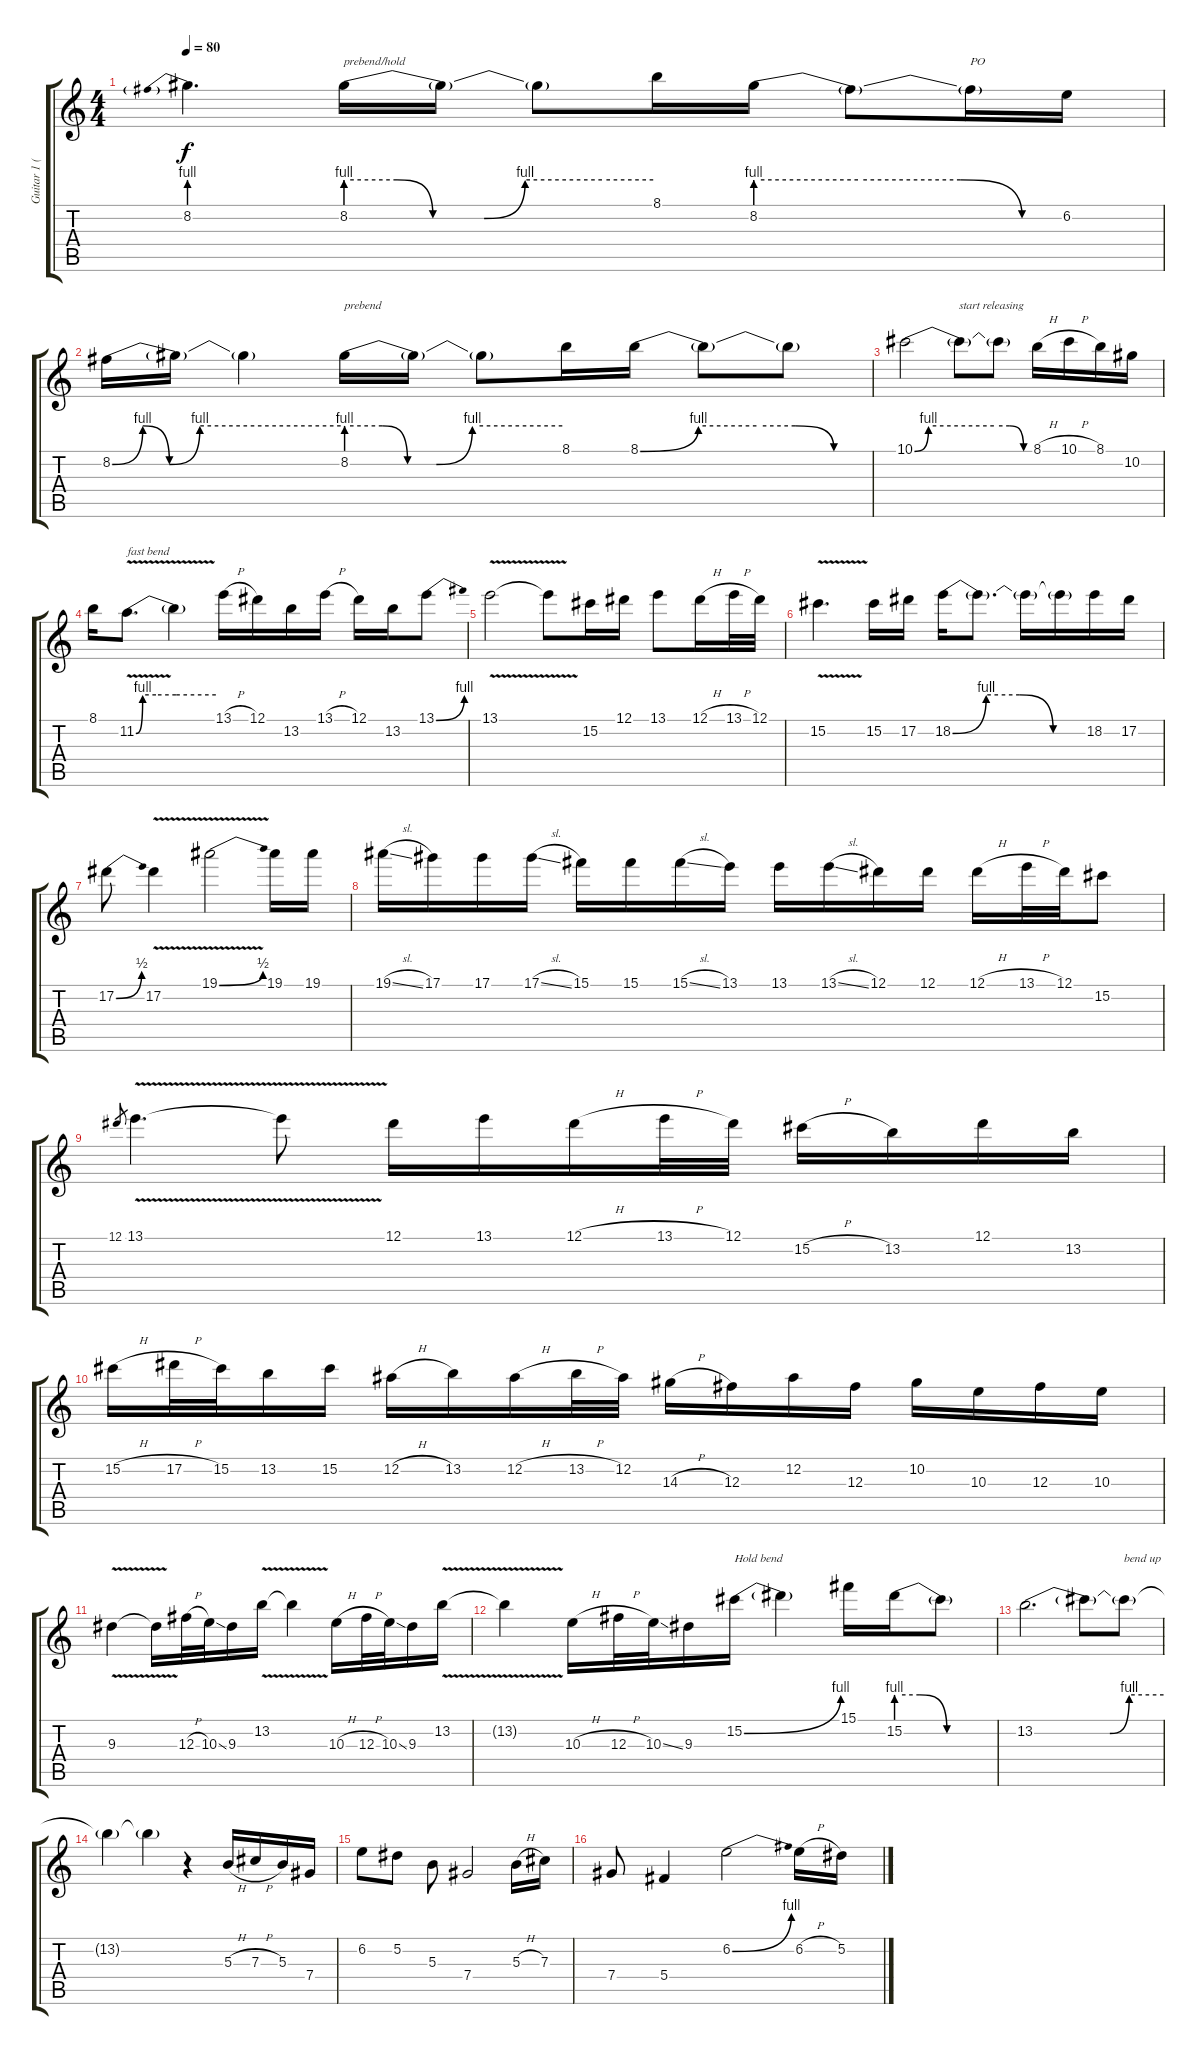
\track ("Guitar 1 (Slash)" "Guitar 1 (") {instrument overdrivenguitar}
\staff {score tabs}
\tuning (Eb4 Bb3 Gb3 Db3 Ab2 Eb2) {hide}
\ts (4 4)
\tempo 80
\clef g2
\ks c
8.2{be (prebend 0 4 60 4)}.4{d dy f} 8.2{be (custom 0 4 10 4 17 0 27 0 35 4 50 4 60 4)}.16{txt "prebend/hold"} 8.2{t}.16 8.2{t}.8 8.1.16 8.2{be (custom 0 4 20 4 40 4 52 0 60 0)}.16 8.2{t}.8 8.2{t}.16{txt "PO"} 6.2.16 |
8.2{be (custom 0 0 8 4 15 0 23 4 60 4)}.16 8.2{t}.16 8.2{t}.4 8.2{be (custom 0 4 10 4 17 0 25 0 35 4 60 4)}.16{txt "prebend"} 8.2{t}.16 8.2{t}.8 8.1.16 8.1{be (custom 0 0 15 4 30 4 40 4 50 0 60 0)}.16 8.1{t}.8 8.1{t}.8 |
10.1{be (custom 0 0 7 4 40 4 48 4 55 0 60 0)}.2 10.1{t}.8{txt "start releasing"} 10.1{t}.8 8.1{h}.16 10.1{h}.16 8.1.16 10.2.16 |
8.1.16 11.2{be (custom 0 0 5 4 15 4 30 4 60 4) v}.8{d txt "fast bend"} 11.2{t}.4 13.1{h}.16 12.1.16 13.2.16 13.1{h}.16 12.1.16 13.2.16 13.1{be (bend 0 0 60 4)}.8 |
13.1{v}.2 13.1{t}.8 15.2.16 12.1.16 13.1.8 12.1{h}.16 13.1{h}.32 12.1.32 |
15.2{v}.4{d} 15.2.16 17.2.16 18.2{be (custom 0 0 15 4 30 4 45 0 60 0)}.16 18.2{t}.8{d} 18.2{t}.16 18.2{t}.16 18.2.16 17.2.16 |
17.2{be (bend 0 0 60 2)}.8 17.2{v}.4 19.1{be (bend 0 0 60 2) v}.2 19.1.16 19.1.16 |
19.1{sl}.16 17.1.16 17.1.16 17.1{sl}.16 15.1.16 15.1.16 15.1{sl}.16 13.1.16 13.1.16 13.1{sl}.16 12.1.16 12.1.16 12.1{h}.16 13.1{h}.32 12.1.32 15.2.8 |
12.1.8{gr} 13.1{v}.4{d} 13.1{t}.8 12.1.16 13.1.16 12.1{h}.16 13.1{h}.32 12.1.32 15.2{h}.16 13.2.16 12.1.16 13.2.16 |
15.2{h}.16 17.2{h}.32 15.2.32 13.2.16 15.2.16 12.2{h}.16 13.2.16 12.2{h}.16 13.2{h}.32 12.2.32 14.3{h}.16 12.3.16 12.2.16 12.3.16 10.2.16 10.3.16 12.3.16 10.3.16 |
9.3{v}.4 9.3{t}.16 12.3{h}.32 10.3{ss}.32 9.3.16 13.2{v}.16 13.2{t}.4 10.3{h}.16 12.3{h}.32 10.3{ss}.32 9.3.16 13.2{v}.16 |
13.2{t}.4 10.3{h}.16 12.3{h}.32 10.3{ss}.32 9.3.16 15.2{be (bend 0 0 60 4)}.16{txt "Hold bend"} 15.2{t}.4 15.1.16 15.2{be (custom 0 4 14 4 30 0 60 0)}.16 15.2{t}.8 |
13.2{be (custom 0 0 35 0 44 4 60 4)}.2{d} 13.2{t}.8 13.2{t}.8{txt "bend up"} |
13.2{t}.4 13.2{t}.4 r.4 5.3{h}.16 7.3{h}.16 5.3.16 7.4.16 |
6.2.8 5.2.8 5.3.8 7.4.2 5.3{h}.16 7.3.16 |
7.4.8 5.4.4 6.2{be (bend 0 0 60 4)}.2 6.2{h}.16 5.2.16
